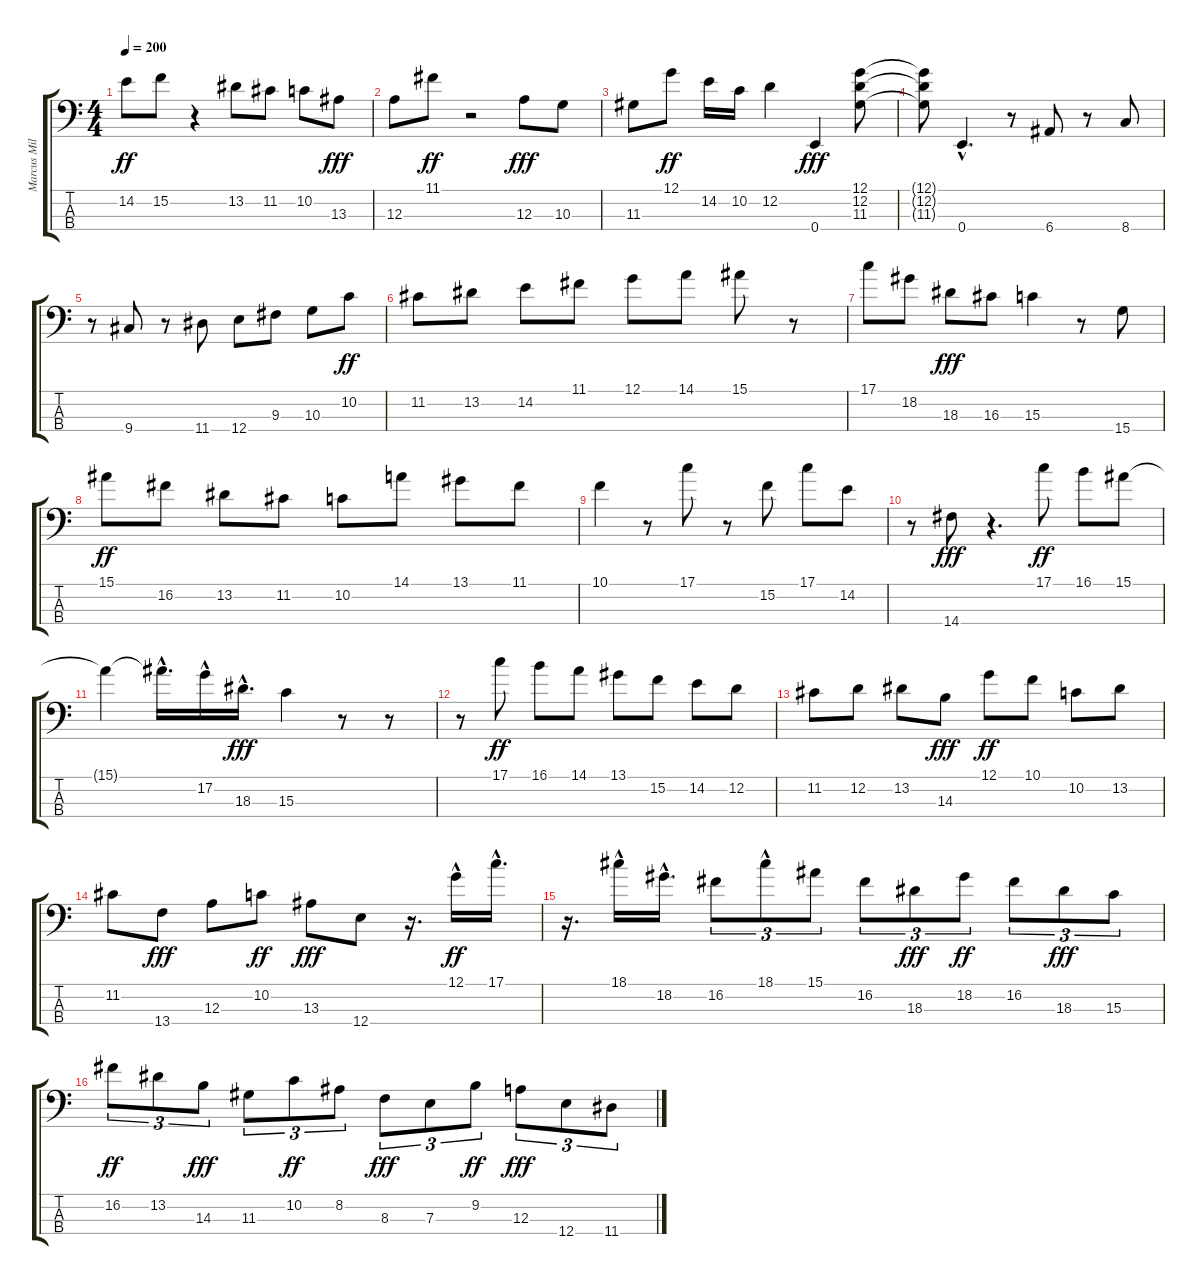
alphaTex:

\track ("Marcus Miller" "Marcus Mil") {instrument slapbass1}
\staff {score tabs}
\tuning (G2 D2 A1 E1) {hide}
\ts (4 4)
\tempo 200
\clef f4
\ks c
14.2.8{dy ff} 15.2.8 r.4 13.2.8 11.2.8 10.2.8 13.3.8{dy fff} |
12.3.8 11.1.8{dy ff} r.2 12.3.8{dy fff} 10.3.8 |
11.3.8 12.1.8{dy ff} 14.2.16 10.2.16 12.2.4 0.4.4{dy fff} (12.1 12.2 11.3).8 |
(12.1{t} 12.2{t} 11.3{t}).8 0.4{hac}.4{d} r.8 6.4.8 r.8 8.4.8 |
r.8 9.4.8 r.8 11.4.8 12.4.8 9.3.8 10.3.8 10.2.8{dy ff} |
11.2.8 13.2.8 14.2.8 11.1.8 12.1.8 14.1.8 15.1.8 r.8 |
17.1.8 18.2.8 18.3.8{dy fff} 16.3.8 15.3.4 r.8 15.4.8 |
15.1.8{dy ff} 16.2.8 13.2.8 11.2.8 10.2.8 14.1.8 13.1.8 11.1.8 |
10.1.4 r.8 17.1.8 r.8 15.2.8 17.1.8 14.2.8 |
r.8 14.4.8{dy fff} r.4{d} 17.1.8{dy ff} 16.1.8 15.1.8 |
15.1{t}.4 15.1{hac t}.16{d} 17.2{hac}.16 18.3{hac}.16{d dy fff} 15.3.4 r.8 r.8 |
r.8 17.1.8{dy ff} 16.1.8 14.1.8 13.1.8 15.2.8 14.2.8 12.2.8 |
11.2.8 12.2.8 13.2.8 14.3.8{dy fff} 12.1.8{dy ff} 10.1.8 10.2.8 13.2.8 |
11.2.8 13.4.8{dy fff} 12.3.8 10.2.8{dy ff} 13.3.8{dy fff} 12.4.8 r.16{d} 12.1{hac}.16{dy ff} 17.1{hac}.16{d} |
r.16{d} 18.1{hac}.16 18.2{hac}.16{d} 16.2.8{tu (3 2)} 18.1{hac}.8{tu (3 2)} 15.1.8{tu (3 2)} 16.2.8{tu (3 2)} 18.3.8{tu (3 2) dy fff} 18.2.8{tu (3 2) dy ff} 16.2.8{tu (3 2)} 18.3.8{tu (3 2) dy fff} 15.3.8{tu (3 2)} |
16.2.8{tu (3 2) dy ff} 13.2.8{tu (3 2)} 14.3.8{tu (3 2) dy fff} 11.3.8{tu (3 2)} 10.2.8{tu (3 2) dy ff} 8.2.8{tu (3 2)} 8.3.8{tu (3 2) dy fff} 7.3.8{tu (3 2)} 9.2.8{tu (3 2) dy ff} 12.3.8{tu (3 2) dy fff} 12.4.8{tu (3 2)} 11.4.8{tu (3 2)}
